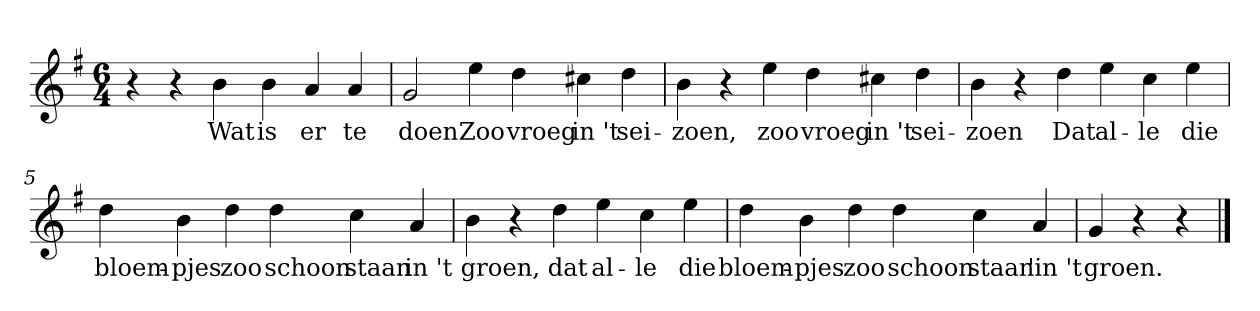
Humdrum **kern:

**kern	**text
*part1	*part1
*staff1	*staff1
*clefG2	*
*k[f#]	*
*G:	*
*M6/4	*
*MM120	*
=1	=1
4r	.
4r	.
4b	Wat
4b	is
4a	er
4a	te
=2	=2
2g	doen
4ee	Zoo
4dd	vroeg
4cc#X	in 't
4dd	sei-
=3	=3
4b	-zoen,
4r	.
4ee	zoo
4dd	vroeg
4cc#X	in 't
4dd	sei-
=4	=4
4b	-zoen
4r	.
4dd	Dat
4ee	al-
4cc	-le
4ee	die
=5	=5
4dd	bloem-
4b	-pjes
4dd	zoo
4dd	schoon
4cc	staan
4a	in 't
=6	=6
4b	groen,
4r	.
4dd	dat
4ee	al-
4cc	-le
4ee	die
=7	=7
4dd	bloem-
4b	-pjes
4dd	zoo
4dd	schoon
4cc	staan
4a	'in 't
=8	=8
4g	groen.
4r	.
4r	.
==	==
*-	*-
